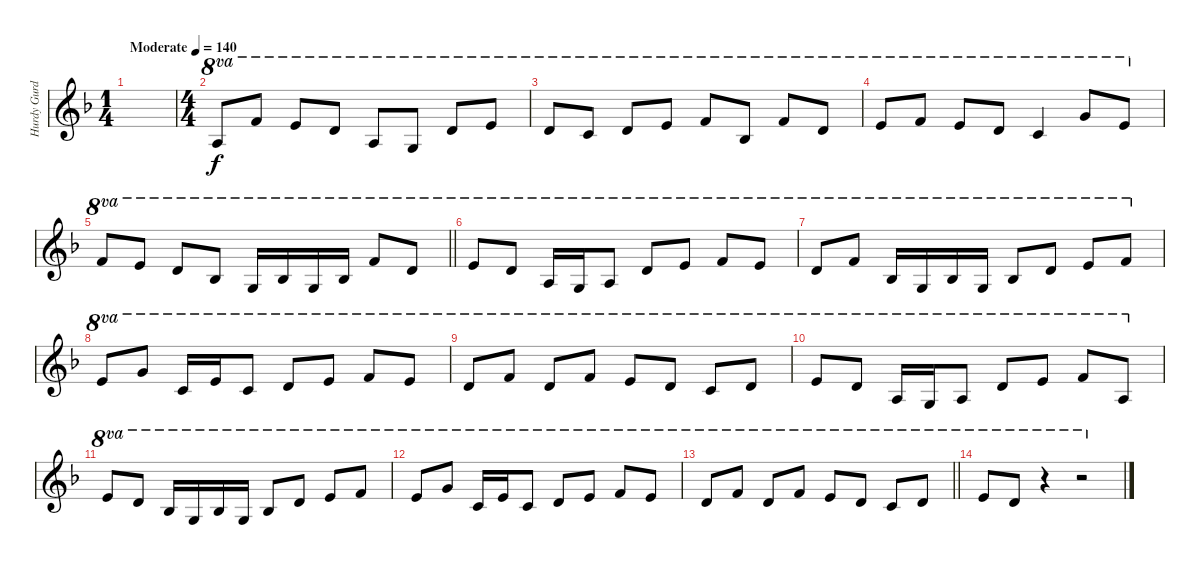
\track ("Hurdy Gurdy" "Hurdy Gurd") {instrument cello}
\staff {score}
\tuning (E4 B3 G3 D3 A2 E2) {hide}
\ts (1 4)
\tempo (140 "Moderate")
\clef g2
\ks dminor
|
\ts (4 4)
5.1.8{ot 8va volume 6} 13.1.8{ot 8va} 12.1.8{ot 8va} 10.1.8{ot 8va} 5.1.8{ot 8va} 3.1.8{ot 8va} 10.1.8{ot 8va} 12.1.8{ot 8va} |
10.1.8{ot 8va} 8.1.8{ot 8va} 10.1.8{ot 8va} 12.1.8{ot 8va} 13.1.8{ot 8va} 6.1.8{ot 8va} 13.1.8{ot 8va} 10.1.8{ot 8va} |
12.1.8{ot 8va} 13.1.8{ot 8va} 12.1.8{ot 8va} 10.1.8{ot 8va} 8.1.4{ot 8va} 15.1.8{ot 8va} 12.1.8{ot 8va} |
\barLineRight lightlight
13.1.8{ot 8va} 12.1.8{ot 8va} 10.1.8{ot 8va} 6.1.8{ot 8va} 3.1.16{ot 8va} 6.1.16{ot 8va} 3.1.16{ot 8va} 6.1.16{ot 8va} 13.1.8{ot 8va} 10.1.8{ot 8va} |
12.1.8{ot 8va} 10.1.8{ot 8va} 10.2.16{ot 8va} 8.2.16{ot 8va} 10.2.8{ot 8va} 10.1.8{ot 8va} 12.1.8{ot 8va} 13.1.8{ot 8va} 12.1.8{ot 8va} |
10.1.8{ot 8va} 13.1.8{ot 8va} 11.2.16{ot 8va} 12.3.16{ot 8va} 11.2.16{ot 8va} 12.3.16{ot 8va} 11.2.8{ot 8va} 10.1.8{ot 8va} 12.1.8{ot 8va} 13.1.8{ot 8va} |
12.1.8{ot 8va} 15.1.8{ot 8va} 13.2.16{ot 8va} 12.1.16{ot 8va} 13.2.8{ot 8va} 10.1.8{ot 8va} 12.1.8{ot 8va} 13.1.8{ot 8va} 12.1.8{ot 8va} |
10.1.8{ot 8va} 13.1.8{ot 8va} 10.1.8{ot 8va} 13.1.8{ot 8va} 12.1.8{ot 8va} 10.1.8{ot 8va} 8.1.8{ot 8va} 10.1.8{ot 8va} |
12.1.8{ot 8va} 10.1.8{ot 8va} 10.2.16{ot 8va} 8.2.16{ot 8va} 10.2.8{ot 8va} 10.1.8{ot 8va} 12.1.8{ot 8va} 13.1.8{ot 8va} 14.3.8{ot 8va} |
12.1.8{ot 8va} 10.1.8{ot 8va} 11.2.16{ot 8va} 12.3.16{ot 8va} 11.2.16{ot 8va} 12.3.16{ot 8va} 11.2.8{ot 8va} 10.1.8{ot 8va} 12.1.8{ot 8va} 13.1.8{ot 8va} |
12.1.8{ot 8va} 15.1.8{ot 8va} 13.2.16{ot 8va} 12.1.16{ot 8va} 13.2.8{ot 8va} 10.1.8{ot 8va} 12.1.8{ot 8va} 13.1.8{ot 8va} 12.1.8{ot 8va} |
\barLineRight lightlight
10.1.8{ot 8va} 13.1.8{ot 8va} 10.1.8{ot 8va} 13.1.8{ot 8va} 12.1.8{ot 8va} 10.1.8{ot 8va} 8.1.8{ot 8va} 10.1.8{ot 8va} |
12.1.8{ot 8va} 10.1.8{ot 8va} r.4{ot 8va} r.2{ot 8va}
